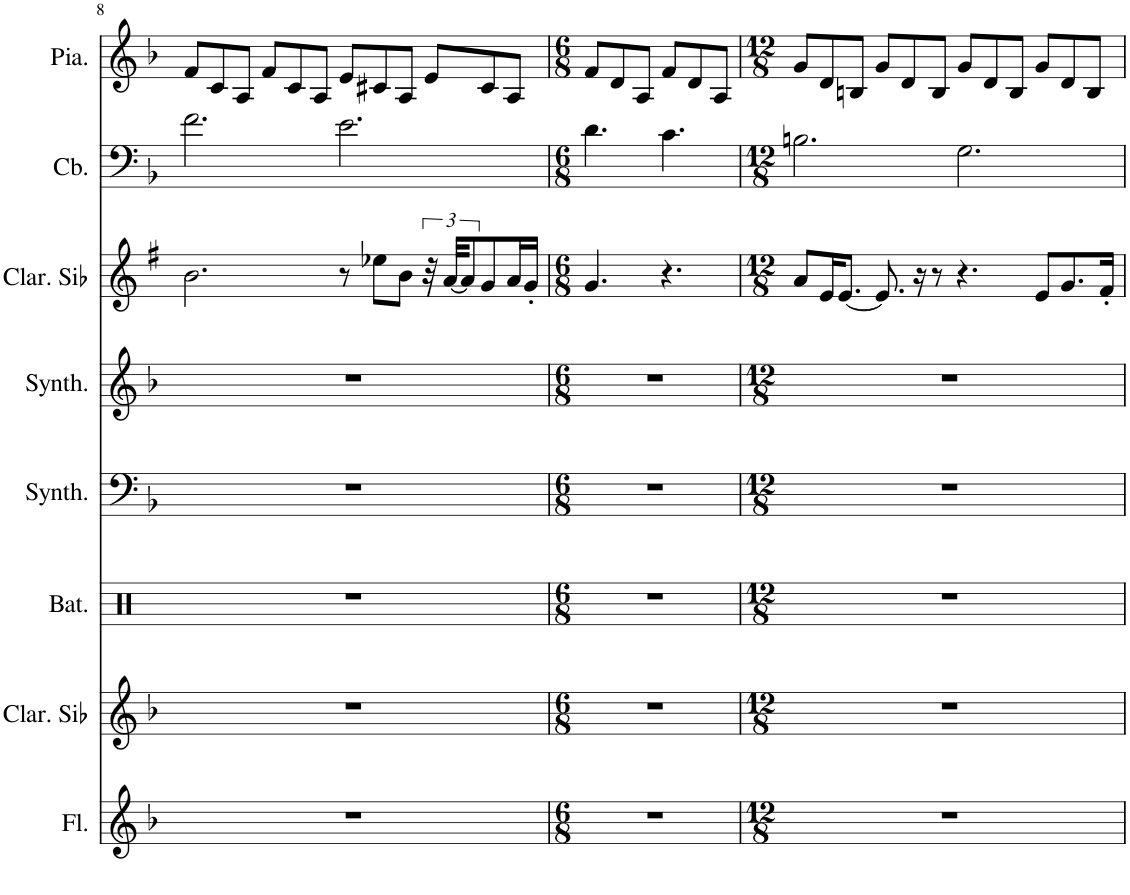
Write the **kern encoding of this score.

**kern	**kern	**kern	**kern	**kern	**kern	**kern	**kern
*part8	*part7	*part6	*part5	*part4	*part3	*part2	*part1
*staff8	*staff7	*staff6	*staff5	*staff4	*staff3	*staff2	*staff1
*I"Flûte, Flute	*I"Clarinette en Sib, Clarinet Pipe	*I"Batterie	*I"Synthétiseur d'instruments à cordes, Synth Strings 2	*I"Synthétiseur d'instruments à cordes, Synth Strings 1	*I"Clarinette en Sib	*I"Contrebasse, Acoustic Bass	*I"Piano, Acoustic Grand Piano
*I'Fl.	*I'Clar. Sib	*I'Bat.	*I'Synth.	*I'Synth.	*I'Clar. Sib	*I'Cb.	*I'Pia.
!!LO:PB:g=z
*clefG2	*clefG2	*clefX	*clefF4	*clefG2	*clefG2	*clefF4	*clefG2
*	*Trd1c2	*	*	*	*Trd1c2	*Trd7c12	*
*k[b-]	*k[b-]	*k[]	*k[b-]	*k[b-]	*k[f#]	*k[b-]	*k[b-]
*M12/8	*M12/8	*M12/8	*M12/8	*M12/8	*M12/8	*M12/8	*M12/8
=8	=8	=8	=8	=8	=8	=8	=8
1.r	1.r	1.r	1.r	1.r	2.b\	2.f\	8f/L
.	.	.	.	.	.	.	8c/
.	.	.	.	.	.	.	8A/J
.	.	.	.	.	.	.	8f/L
.	.	.	.	.	.	.	8c/
.	.	.	.	.	.	.	8A/J
.	.	.	.	.	8r	2.e\	8e/L
.	.	.	.	.	8ee-X\L	.	8c#X/
.	.	.	.	.	8b\J	.	8A/J
.	.	.	.	.	48r	.	8e/L
.	.	.	.	.	[48a/KKL	.	.
.	.	.	.	.	12a/]	.	.
.	.	.	.	.	8g/	.	8c#/
.	.	.	.	.	16a/L	.	8A/J
.	.	.	.	.	16g'/JJ	.	.
=9	=9	=9	=9	=9	=9	=9	=9
*M6/8	*M6/8	*M6/8	*M6/8	*M6/8	*M6/8	*M6/8	*M6/8
2.r	2.r	2.r	2.r	2.r	4.g/	4.d\	8f/L
.	.	.	.	.	.	.	8d/
.	.	.	.	.	.	.	8A/J
.	.	.	.	.	4.r	4.c\	8f/L
.	.	.	.	.	.	.	8d/
.	.	.	.	.	.	.	8A/J
=10	=10	=10	=10	=10	=10	=10	=10
*M12/8	*M12/8	*M12/8	*M12/8	*M12/8	*M12/8	*M12/8	*M12/8
1.r	1.r	1.r	1.r	1.r	8a/L	2.Bn\	8g/L
.	.	.	.	.	16e/K	.	8d/
.	.	.	.	.	[8.e/J	.	.
.	.	.	.	.	.	.	8Bn/J
.	.	.	.	.	8.e/]	.	8g/L
.	.	.	.	.	.	.	8d/
.	.	.	.	.	16r	.	.
.	.	.	.	.	8r	.	8B/J
.	.	.	.	.	4.r	2.G\	8g/L
.	.	.	.	.	.	.	8d/
.	.	.	.	.	.	.	8B/J
.	.	.	.	.	8e/L	.	8g/L
.	.	.	.	.	8.g/	.	8d/
.	.	.	.	.	.	.	8B/J
.	.	.	.	.	16f#'/Jk	.	.
=	=	=	=	=	=	=	=
*-	*-	*-	*-	*-	*-	*-	*-
